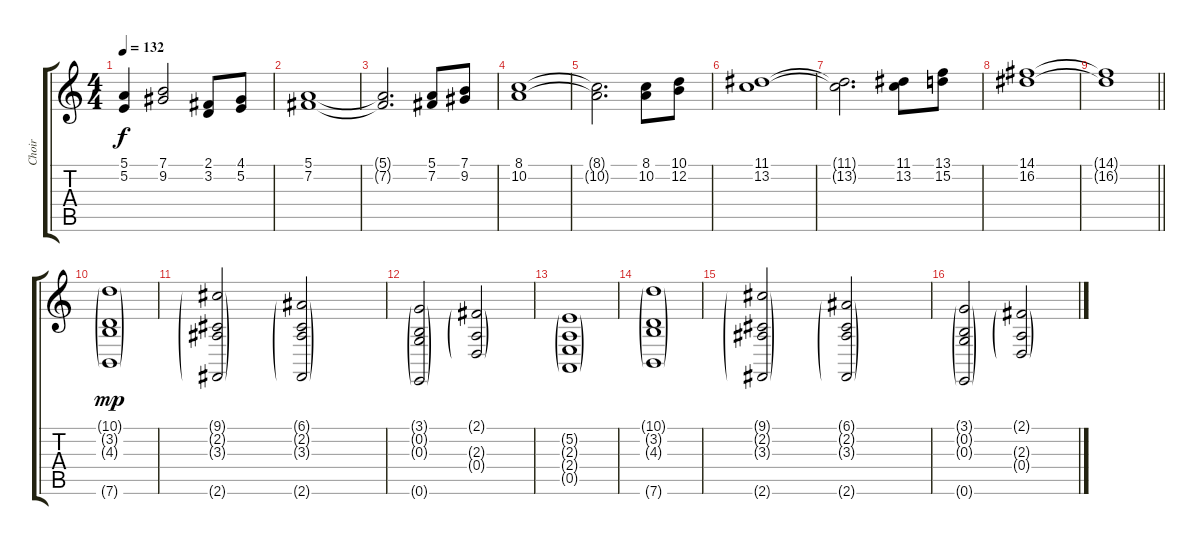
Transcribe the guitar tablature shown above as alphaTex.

\track ("Choir" "Choir") {instrument choiraahs}
\staff {score tabs}
\tuning (E4 B3 G3 D3 A2 E2) {hide}
\ts (4 4)
\tempo 132
\clef g2
\ks c
(5.1 5.2).4{dy f} (7.1 9.2).2 (2.1 3.2).8 (4.1 5.2).8 |
(5.1 7.2).1 |
(5.1{t} 7.2{t}).2{d} (5.1 7.2).8 (7.1 9.2).8 |
(8.1 10.2).1 |
(8.1{t} 10.2{t}).2{d} (8.1 10.2).8 (10.1 12.2).8 |
(11.1 13.2).1 |
(11.1{t} 13.2{t}).2{d} (11.1 13.2).8 (13.1 15.2).8 |
(14.1 16.2).1 |
\barLineRight lightlight
(14.1{t} 16.2{t}).1 |
\section ("" "")
(10.1{g} 3.2{g} 4.3{g} 7.6{g}).1{dy mp} |
(9.1{g} 2.2{g} 3.3{g} 2.6{g}).2 (6.1{g} 2.2{g} 3.3{g} 2.6{g}).2 |
(3.1{g} 0.2{g} 0.3{g} 0.6{g}).2 (2.1{g} 2.3{g} 0.4{g}).2 |
(5.2{g} 2.3{g} 2.4{g} 0.5{g}).1 |
(10.1{g} 3.2{g} 4.3{g} 7.6{g}).1 |
(9.1{g} 2.2{g} 3.3{g} 2.6{g}).2 (6.1{g} 2.2{g} 3.3{g} 2.6{g}).2 |
(3.1{g} 0.2{g} 0.3{g} 0.6{g}).2 (2.1{g} 2.3{g} 0.4{g}).2
